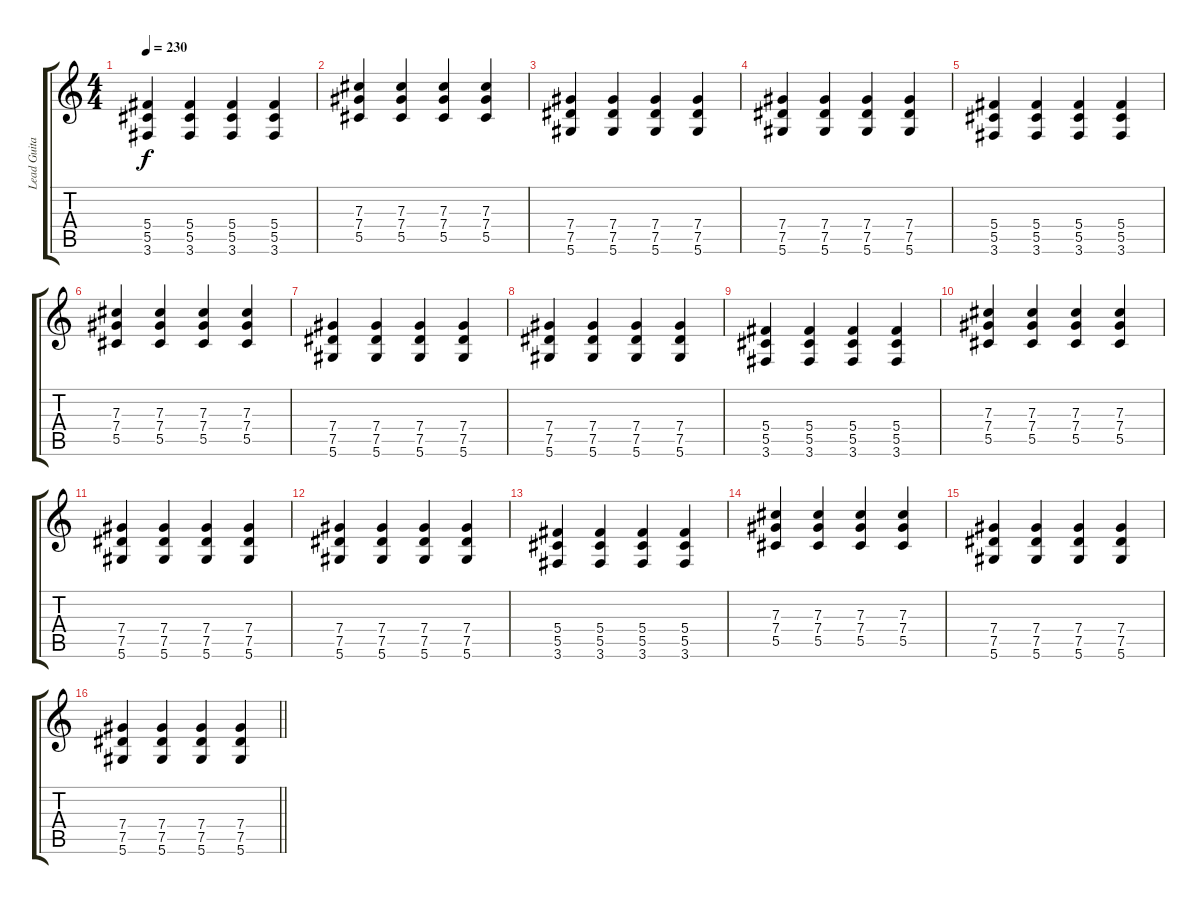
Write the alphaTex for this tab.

\track ("Lead Guitar" "Lead Guita") {instrument overdrivenguitar}
\staff {score tabs}
\tuning (Eb4 Bb3 Gb3 Db3 Ab2 Eb2) {hide}
\ts (4 4)
\tempo 230
\clef g2
\ks c
(5.4 5.5 3.6).4{dy f} (5.4 5.5 3.6).4 (5.4 5.5 3.6).4 (5.4 5.5 3.6).4 |
(7.3 7.4 5.5).4 (7.3 7.4 5.5).4 (7.3 7.4 5.5).4 (7.3 7.4 5.5).4 |
(7.4 7.5 5.6).4 (7.4 7.5 5.6).4 (7.4 7.5 5.6).4 (7.4 7.5 5.6).4 |
(7.4 7.5 5.6).4 (7.4 7.5 5.6).4 (7.4 7.5 5.6).4 (7.4 7.5 5.6).4 |
(5.4 5.5 3.6).4 (5.4 5.5 3.6).4 (5.4 5.5 3.6).4 (5.4 5.5 3.6).4 |
(7.3 7.4 5.5).4 (7.3 7.4 5.5).4 (7.3 7.4 5.5).4 (7.3 7.4 5.5).4 |
(7.4 7.5 5.6).4 (7.4 7.5 5.6).4 (7.4 7.5 5.6).4 (7.4 7.5 5.6).4 |
(7.4 7.5 5.6).4 (7.4 7.5 5.6).4 (7.4 7.5 5.6).4 (7.4 7.5 5.6).4 |
(5.4 5.5 3.6).4 (5.4 5.5 3.6).4 (5.4 5.5 3.6).4 (5.4 5.5 3.6).4 |
(7.3 7.4 5.5).4 (7.3 7.4 5.5).4 (7.3 7.4 5.5).4 (7.3 7.4 5.5).4 |
(7.4 7.5 5.6).4 (7.4 7.5 5.6).4 (7.4 7.5 5.6).4 (7.4 7.5 5.6).4 |
(7.4 7.5 5.6).4 (7.4 7.5 5.6).4 (7.4 7.5 5.6).4 (7.4 7.5 5.6).4 |
(5.4 5.5 3.6).4 (5.4 5.5 3.6).4 (5.4 5.5 3.6).4 (5.4 5.5 3.6).4 |
(7.3 7.4 5.5).4 (7.3 7.4 5.5).4 (7.3 7.4 5.5).4 (7.3 7.4 5.5).4 |
(7.4 7.5 5.6).4 (7.4 7.5 5.6).4 (7.4 7.5 5.6).4 (7.4 7.5 5.6).4 |
\barLineRight lightlight
(7.4 7.5 5.6).4 (7.4 7.5 5.6).4 (7.4 7.5 5.6).4 (7.4 7.5 5.6).4
